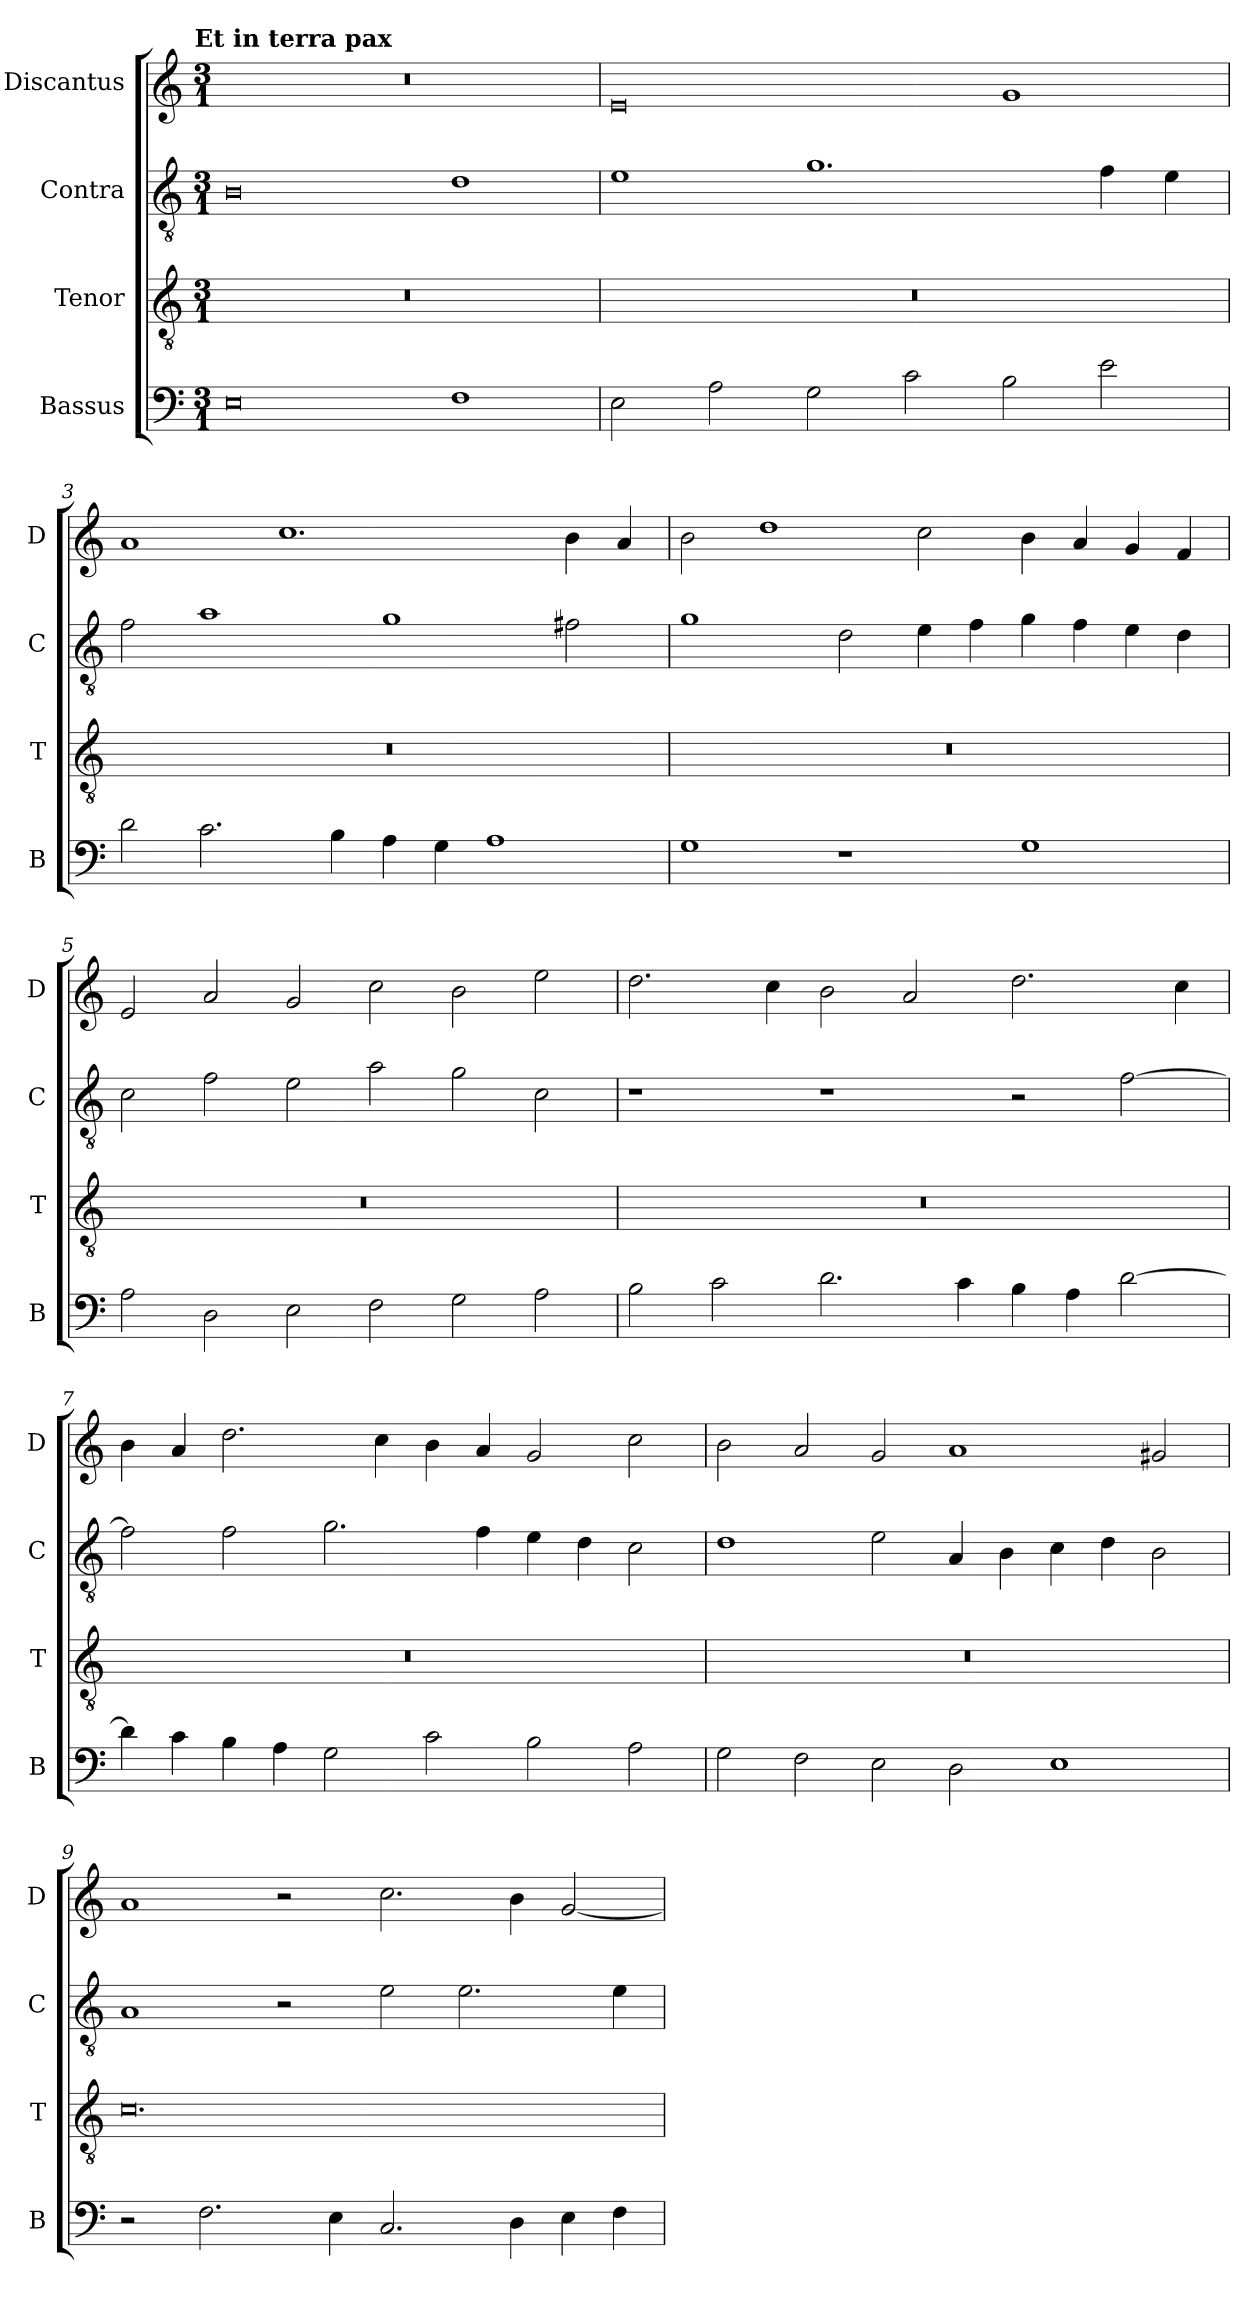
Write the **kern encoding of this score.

**kern	**kern	**kern	**kern
*part4	*part3	*part2	*part1
*staff4	*staff3	*staff2	*staff1
*I"Bassus	*I"Tenor	*I"Contra	*I"Discantus
*I'B	*I'T	*I'C	*I'D
*clefF4	*clefGv2	*clefGv2	*clefG2
*k[]	*k[]	*k[]	*k[]
!!LO:TX:omd:t=Et in terra pax
*M3/1	*M3/1	*M3/1	*M3/1
=1	=1	=1	=1
0E	0.r	0B	0.r
1F	.	1d	.
=2	=2	=2	=2
2E\	0.r	1e	0e
2A\	.	.	.
2G\	.	1.g	.
2c\	.	.	.
2B\	.	.	1g
2e\	.	4f\	.
.	.	4e\	.
=3	=3	=3	=3
2d\	0.r	2f\	1a
2.c\	.	1a	.
.	.	.	1.cc
4B\	.	.	.
4A\	.	1g	.
4G\	.	.	.
1A	.	.	.
.	.	2f#X\	4b\
.	.	.	4a/
=4	=4	=4	=4
1G	0.r	1g	2b\
.	.	.	1dd
1r	.	2d\	.
.	.	4e\	2cc\
.	.	4f\	.
1G	.	4g\	4b\
.	.	4f\	4a/
.	.	4e\	4g/
.	.	4d\	4f/
=5	=5	=5	=5
2A\	0.r	2c\	2e/
2D\	.	2f\	2a/
2E\	.	2e\	2g/
2F\	.	2a\	2cc\
2G\	.	2g\	2b\
2A\	.	2c\	2ee\
=6	=6	=6	=6
2B\	0.r	1r	2.dd\
2c\	.	.	.
.	.	.	4cc\
2.d\	.	1r	2b\
.	.	.	2a/
4c\	.	.	.
4B\	.	2r	2.dd\
4A\	.	.	.
[2d\	.	[2f\	.
.	.	.	4cc\
=7	=7	=7	=7
4d\]	0.r	2f\]	4b\
4c\	.	.	4a/
4B\	.	2f\	2.dd\
4A\	.	.	.
2G\	.	2.g\	.
.	.	.	4cc\
2c\	.	.	4b\
.	.	4f\	4a/
2B\	.	4e\	2g/
.	.	4d\	.
2A\	.	2c\	2cc\
=8	=8	=8	=8
2G\	0.r	1d	2b\
2F\	.	.	2a/
2E\	.	2e\	2g/
2D\	.	4A/	1a
.	.	4B\	.
1E	.	4c\	.
.	.	4d\	.
.	.	2B\	2g#X/
=9	=9	=9	=9
2r	0.c	1A	1a
2.F\	.	.	.
.	.	2r	2r
4E\	.	.	.
2.C/	.	2e\	2.cc\
.	.	2.e\	.
4D\	.	.	4b\
4E\	.	.	[2g/
4F\	.	4e\	.
=	=	=	=
*-	*-	*-	*-
